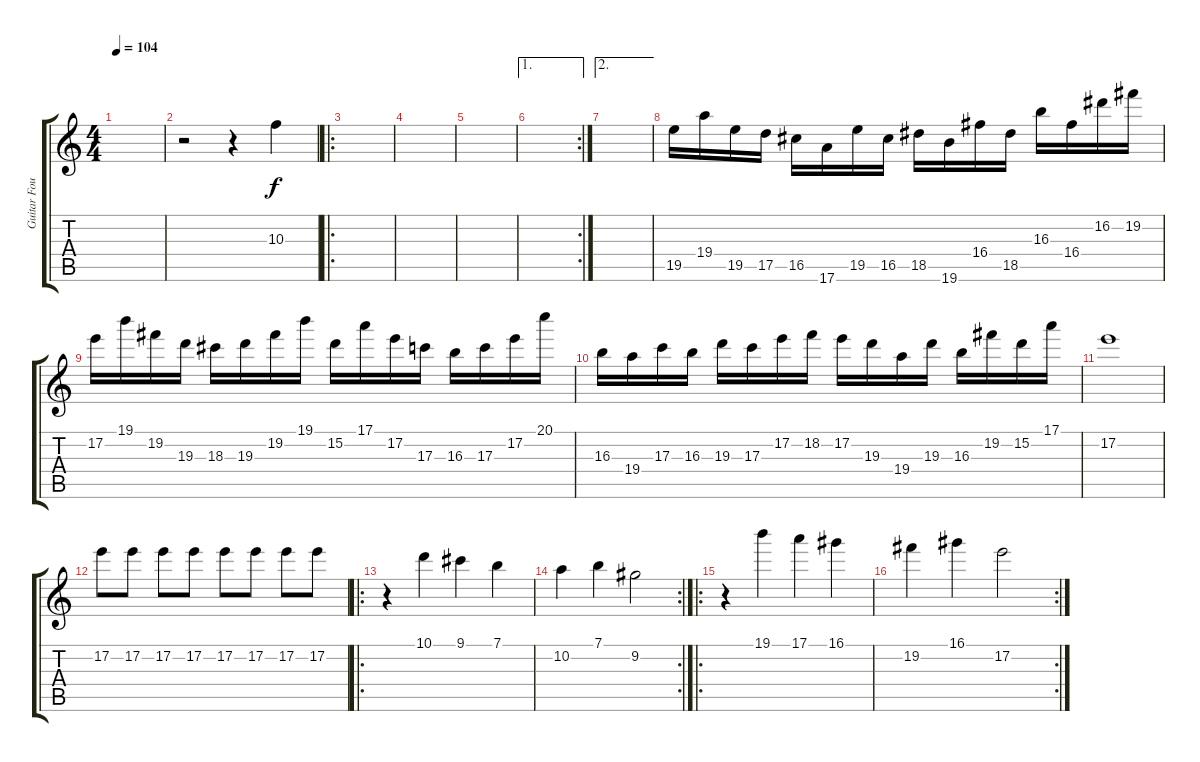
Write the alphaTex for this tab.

\track ("Guitar Four" "Guitar Fou") {instrument electricguitarclean}
\staff {score tabs}
\tuning (E4 B3 G3 D3 A2 E2) {hide}
\ts (4 4)
\tempo 104
\clef g2
\ks c
|
r.2 r.4 10.3.4 |
\ro
|
|
|
\ae 1
\rc 2
|
\ae 2
|
19.5.16{balance 0} 19.4.16{balance 16} 19.5.16{balance 0} 17.5.16{balance 16} 16.5.16{balance 0} 17.6.16{balance 16} 19.5.16{balance 0} 16.5.16{balance 16} 18.5.16{balance 0} 19.6.16{balance 16} 16.4.16{balance 0} 18.5.16{balance 16} 16.3.16{balance 0} 16.4.16{balance 16} 16.2.16{balance 16} 19.2.16 |
17.2.16{balance 16} 19.1.16{balance 0} 19.2.16{balance 16} 19.3.16{balance 0} 18.3.16{balance 16} 19.3.16{balance 0} 19.2.16{balance 0} 19.1.16{balance 16} 15.2.16{balance 0} 17.1.16{balance 16} 17.2.16{balance 0} 17.3.16{balance 16} 16.3.16{balance 1} 17.3.16{balance 16} 17.2.16{balance 0} 20.1.16{balance 16} |
16.3.16{balance 0} 19.4.16{balance 16} 17.3.16{balance 0} 16.3.16{balance 16} 19.3.16{balance 1} 17.3.16{balance 16} 17.2.16{balance 0} 18.2.16{balance 16} 17.2.16{balance 0} 19.3.16{balance 16} 19.4.16{balance 0} 19.3.16{balance 16} 16.3.16{balance 0} 19.2.16{balance 16} 15.2.16{balance 0} 17.1.16{balance 16} |
17.2.1 |
17.2.8 17.2.8 17.2.8 17.2.8 17.2.8 17.2.8 17.2.8 17.2.8 |
\ro
r.4 10.1.4 9.1.4 7.1.4 |
\rc 2
10.2.4 7.1.4 9.2.2 |
\ro
r.4 19.1.4 17.1.4 16.1.4 |
\rc 2
19.2.4 16.1.4 17.2.2
